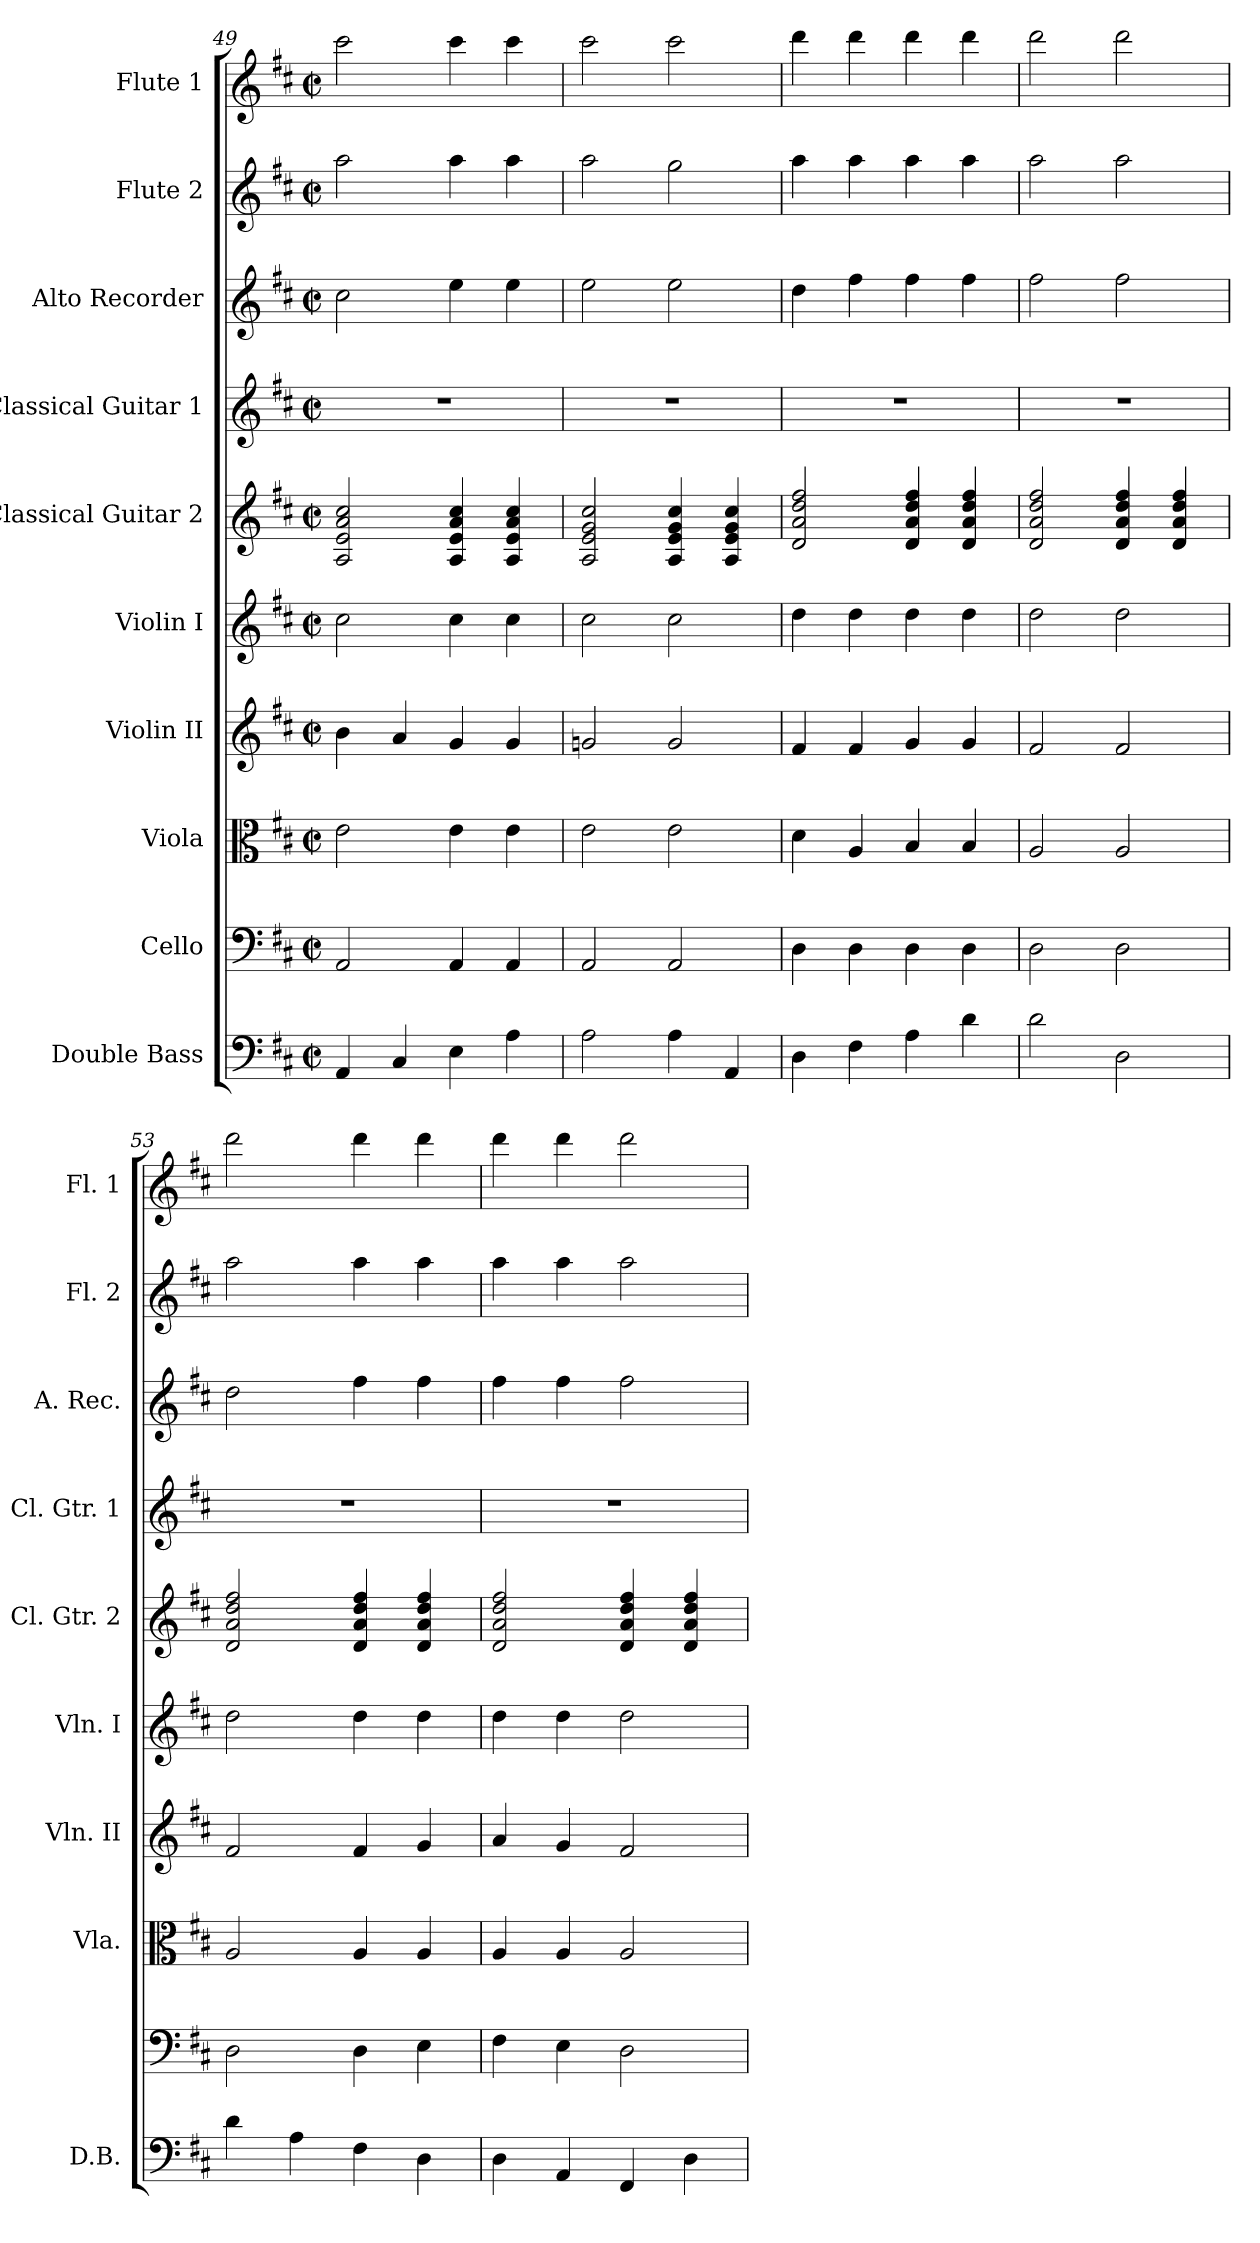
**kern	**kern	**kern	**kern	**kern	**kern	**kern	**kern	**kern	**kern
*part10	*part9	*part8	*part7	*part6	*part5	*part4	*part3	*part2	*part1
*staff10	*staff9	*staff8	*staff7	*staff6	*staff5	*staff4	*staff3	*staff2	*staff1
*I"Double Bass	*I"Cello	*I"Viola	*I"Violin II	*I"Violin I	*I"Classical Guitar 2	*I"Classical Guitar 1	*I"Alto Recorder	*I"Flute 2	*I"Flute 1
*I'D.B.	*	*I'Vla.	*I'Vln. II	*I'Vln. I	*I'Cl. Gtr. 2	*I'Cl. Gtr. 1	*I'A. Rec.	*I'Fl. 2	*I'Fl. 1
*clefF4	*clefF4	*clefC3	*clefG2	*clefG2	*clefG2	*clefG2	*clefG2	*clefG2	*clefG2
*ITrd7c12	*	*	*	*	*ITrd7c12	*ITrd7c12	*	*	*
*k[f#c#]	*k[f#c#]	*k[f#c#]	*k[f#c#]	*k[f#c#]	*k[f#c#]	*k[f#c#]	*k[f#c#]	*k[f#c#]	*k[f#c#]
*D:	*D:	*D:	*D:	*D:	*D:	*D:	*D:	*D:	*D:
*M2/2	*M2/2	*M2/2	*M2/2	*M2/2	*M2/2	*M2/2	*M2/2	*M2/2	*M2/2
*met(c|)	*met(c|)	*met(c|)	*met(c|)	*met(c|)	*met(c|)	*met(c|)	*met(c|)	*met(c|)	*met(c|)
=49	=49	=49	=49	=49	=49	=49	=49	=49	=49
4AAA/	2AA/	2e\	4b\	2cc#\	2AA/ 2E/ 2A/ 2c#/	1r	2cc#\	2aa\	2ccc#\
4CC#/	.	.	4a/	.	.	.	.	.	.
4EE\	4AA/	4e\	4g/	4cc#\	4AA/ 4E/ 4A/ 4c#/	.	4ee\	4aa\	4ccc#\
4AA\	4AA/	4e\	4g/	4cc#\	4AA/ 4E/ 4A/ 4c#/	.	4ee\	4aa\	4ccc#\
=50	=50	=50	=50	=50	=50	=50	=50	=50	=50
2AA\	2AA/	2e\	2gni/	2cc#\	2AA/ 2E/ 2G/ 2c#/	1r	2ee\	2aa\	2ccc#\
4AA\	2AA/	2e\	2g/	2cc#\	4AA/ 4E/ 4G/ 4c#/	.	2ee\	2gg\	2ccc#\
4AAA/	.	.	.	.	4AA/ 4E/ 4G/ 4c#/	.	.	.	.
!!LO:PB:g=z
=51	=51	=51	=51	=51	=51	=51	=51	=51	=51
4DD\	4D\	4d\	4f#/	4dd\	2D/ 2A/ 2d/ 2f#/	1r	4dd\	4aa\	4ddd\
4FF#\	4D\	4A/	4f#/	4dd\	.	.	4ff#\	4aa\	4ddd\
4AA\	4D\	4B/	4g/	4dd\	4D/ 4A/ 4d/ 4f#/	.	4ff#\	4aa\	4ddd\
4D\	4D\	4B/	4g/	4dd\	4D/ 4A/ 4d/ 4f#/	.	4ff#\	4aa\	4ddd\
=52	=52	=52	=52	=52	=52	=52	=52	=52	=52
2D\	2D\	2A/	2f#/	2dd\	2D/ 2A/ 2d/ 2f#/	1r	2ff#\	2aa\	2ddd\
2DD\	2D\	2A/	2f#/	2dd\	4D/ 4A/ 4d/ 4f#/	.	2ff#\	2aa\	2ddd\
.	.	.	.	.	4D/ 4A/ 4d/ 4f#/	.	.	.	.
=53	=53	=53	=53	=53	=53	=53	=53	=53	=53
4D\	2D\	2A/	2f#/	2dd\	2D/ 2A/ 2d/ 2f#/	1r	2dd\	2aa\	2ddd\
4AA\	.	.	.	.	.	.	.	.	.
4FF#\	4D\	4A/	4f#/	4dd\	4D/ 4A/ 4d/ 4f#/	.	4ff#\	4aa\	4ddd\
4DD\	4E\	4A/	4g/	4dd\	4D/ 4A/ 4d/ 4f#/	.	4ff#\	4aa\	4ddd\
=54	=54	=54	=54	=54	=54	=54	=54	=54	=54
4DD\	4F#\	4A/	4a/	4dd\	2D/ 2A/ 2d/ 2f#/	1r	4ff#\	4aa\	4ddd\
4AAA/	4E\	4A/	4g/	4dd\	.	.	4ff#\	4aa\	4ddd\
4FFF#/	2D\	2A/	2f#/	2dd\	4D/ 4A/ 4d/ 4f#/	.	2ff#\	2aa\	2ddd\
4DD\	.	.	.	.	4D/ 4A/ 4d/ 4f#/	.	.	.	.
=	=	=	=	=	=	=	=	=	=
*-	*-	*-	*-	*-	*-	*-	*-	*-	*-
